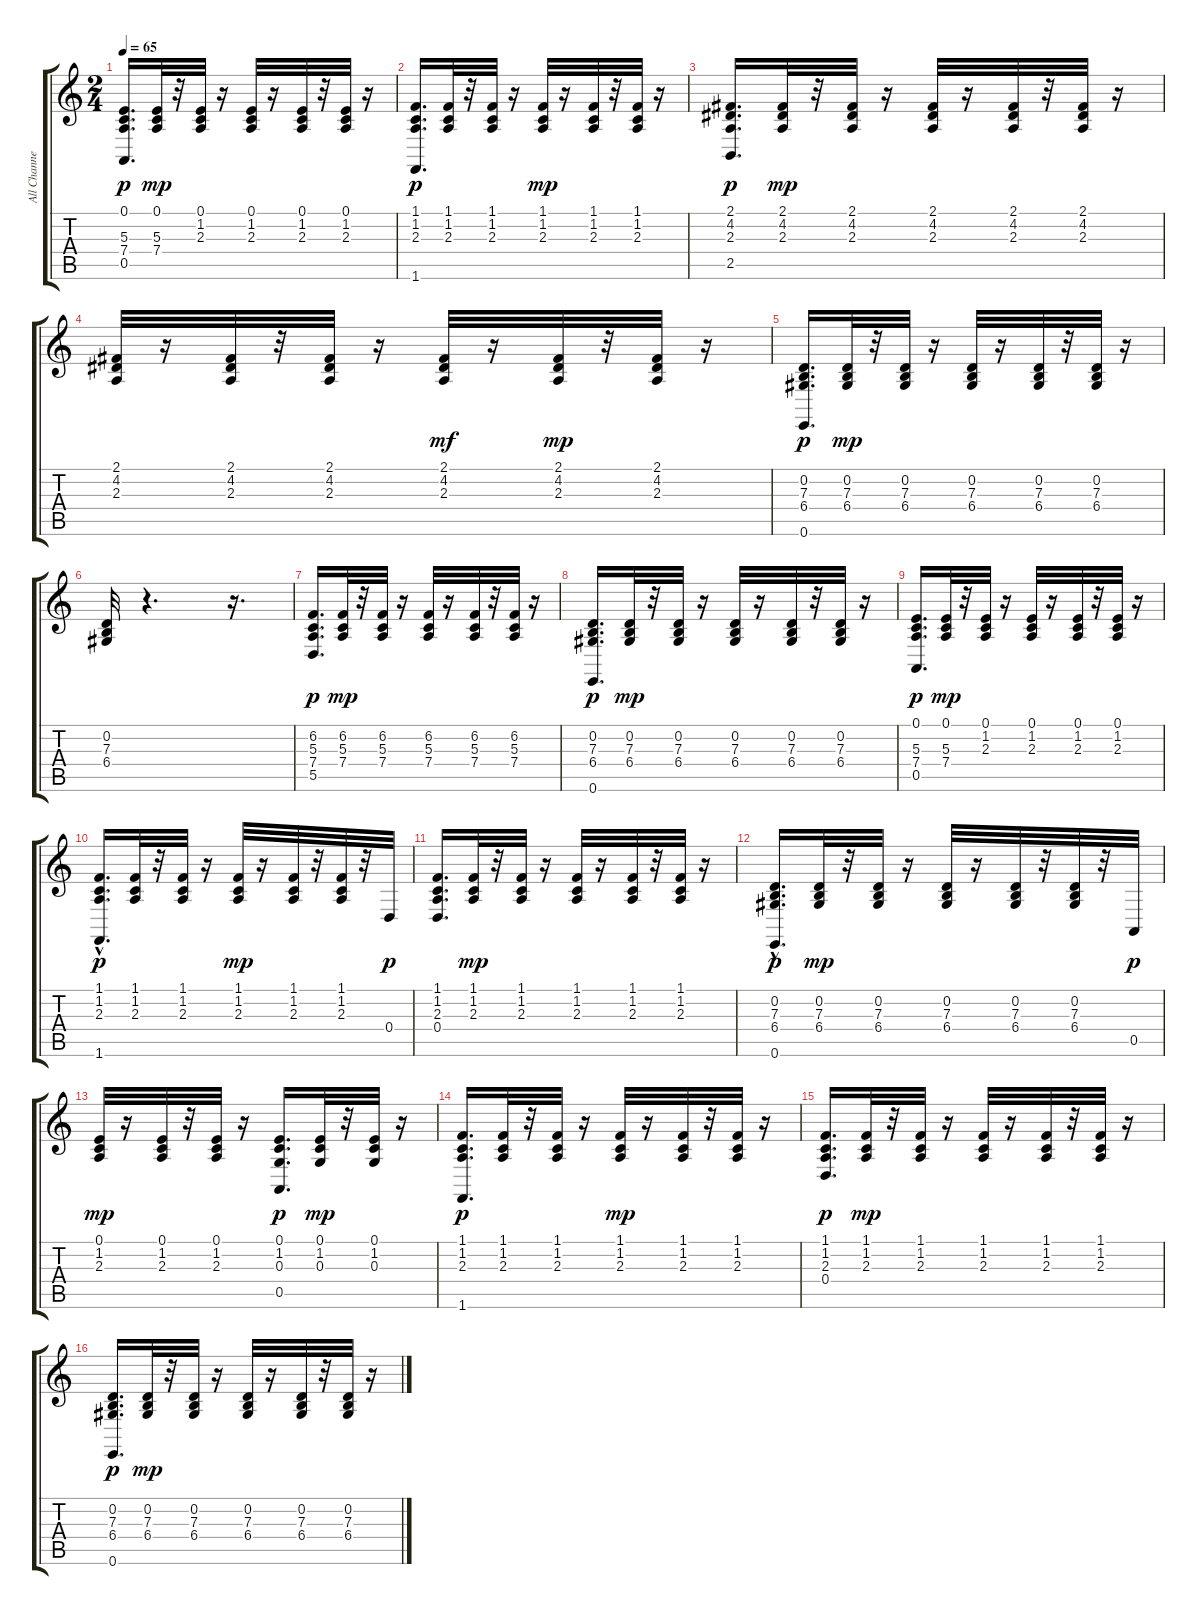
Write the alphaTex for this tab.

\track ("All Channels*merged" "All Channe") {instrument electricpiano2}
\staff {score tabs}
\tuning (E4 B3 G3 D3 A2 E2) {hide}
\ts (2 4)
\tempo 65
\clef g2
\ks c
(0.1 5.3 7.4 0.5).16{d dy p} (0.1 5.3 7.4).32{dy mp} r.32 (0.1 1.2 2.3).32 r.16 (0.1 1.2 2.3).32 r.16 (0.1 1.2 2.3).32 r.32 (0.1 1.2 2.3).32 r.16 |
(1.1 1.2 2.3 1.6).16{d dy p} (1.1 1.2 2.3).32 r.32 (1.1 1.2 2.3).32 r.16 (1.1 1.2 2.3).32{dy mp} r.16 (1.1 1.2 2.3).32 r.32 (1.1 1.2 2.3).32 r.16 |
(2.1 4.2 2.3 2.5).16{d dy p} (2.1 4.2 2.3).32{dy mp} r.32 (2.1 4.2 2.3).32 r.16 (2.1 4.2 2.3).32 r.16 (2.1 4.2 2.3).32 r.32 (2.1 4.2 2.3).32 r.16 |
(2.1 4.2 2.3).32 r.16 (2.1 4.2 2.3).32 r.32 (2.1 4.2 2.3).32 r.16 (2.1 4.2 2.3).32{dy mf} r.16 (2.1 4.2 2.3).32{dy mp} r.32 (2.1 4.2 2.3).32 r.16 |
(0.2 7.3 6.4 0.6).16{d dy p} (0.2 7.3 6.4).32{dy mp} r.32 (0.2 7.3 6.4).32 r.16 (0.2 7.3 6.4).32 r.16 (0.2 7.3 6.4).32 r.32 (0.2 7.3 6.4).32 r.16 |
(0.2 7.3 6.4).32 r.4{d} r.16{d} |
(6.2 5.3 7.4 5.5).16{d dy p} (6.2 5.3 7.4).32{dy mp} r.32 (6.2 5.3 7.4).32 r.16 (6.2 5.3 7.4).32 r.16 (6.2 5.3 7.4).32 r.32 (6.2 5.3 7.4).32 r.16 |
(0.2 7.3 6.4 0.6).16{d dy p} (0.2 7.3 6.4).32{dy mp} r.32 (0.2 7.3 6.4).32 r.16 (0.2 7.3 6.4).32 r.16 (0.2 7.3 6.4).32 r.32 (0.2 7.3 6.4).32 r.16 |
(0.1 5.3 7.4 0.5).16{d dy p} (0.1 5.3 7.4).32{dy mp} r.32 (0.1 1.2 2.3).32 r.16 (0.1 1.2 2.3).32 r.16 (0.1 1.2 2.3).32 r.32 (0.1 1.2 2.3).32 r.16 |
(1.1 1.2 2.3 1.6{hac}).16{d dy p} (1.1 1.2 2.3).32 r.32 (1.1 1.2 2.3).32 r.16 (1.1 1.2 2.3).32{dy mp} r.16 (1.1 1.2 2.3).32 r.32 (1.1 1.2 2.3).32 r.32 0.4.32{dy p} |
(1.1 1.2 2.3 0.4).16{d} (1.1 1.2 2.3).32{dy mp} r.32 (1.1 1.2 2.3).32 r.16 (1.1 1.2 2.3).32 r.16 (1.1 1.2 2.3).32 r.32 (1.1 1.2 2.3).32 r.16 |
(0.2 7.3 6.4 0.6{hac}).16{d dy p} (0.2 7.3 6.4).32{dy mp} r.32 (0.2 7.3 6.4).32 r.16 (0.2 7.3 6.4).32 r.16 (0.2 7.3 6.4).32 r.32 (0.2 7.3 6.4).32 r.32 0.5.32{dy p} |
(0.1 1.2 2.3).32{dy mp} r.16 (0.1 1.2 2.3).32 r.32 (0.1 1.2 2.3).32 r.16 (0.1 1.2 0.3 0.5).16{d dy p} (0.1 1.2 0.3).32{dy mp} r.32 (0.1 1.2 0.3).32 r.16 |
(1.1 1.2 2.3 1.6).16{d dy p} (1.1 1.2 2.3).32 r.32 (1.1 1.2 2.3).32 r.16 (1.1 1.2 2.3).32{dy mp} r.16 (1.1 1.2 2.3).32 r.32 (1.1 1.2 2.3).32 r.16 |
(1.1 1.2 2.3 0.4).16{d dy p} (1.1 1.2 2.3).32{dy mp} r.32 (1.1 1.2 2.3).32 r.16 (1.1 1.2 2.3).32 r.16 (1.1 1.2 2.3).32 r.32 (1.1 1.2 2.3).32 r.16 |
(0.2 7.3 6.4 0.6).16{d dy p} (0.2 7.3 6.4).32{dy mp} r.32 (0.2 7.3 6.4).32 r.16 (0.2 7.3 6.4).32 r.16 (0.2 7.3 6.4).32 r.32 (0.2 7.3 6.4).32 r.16
